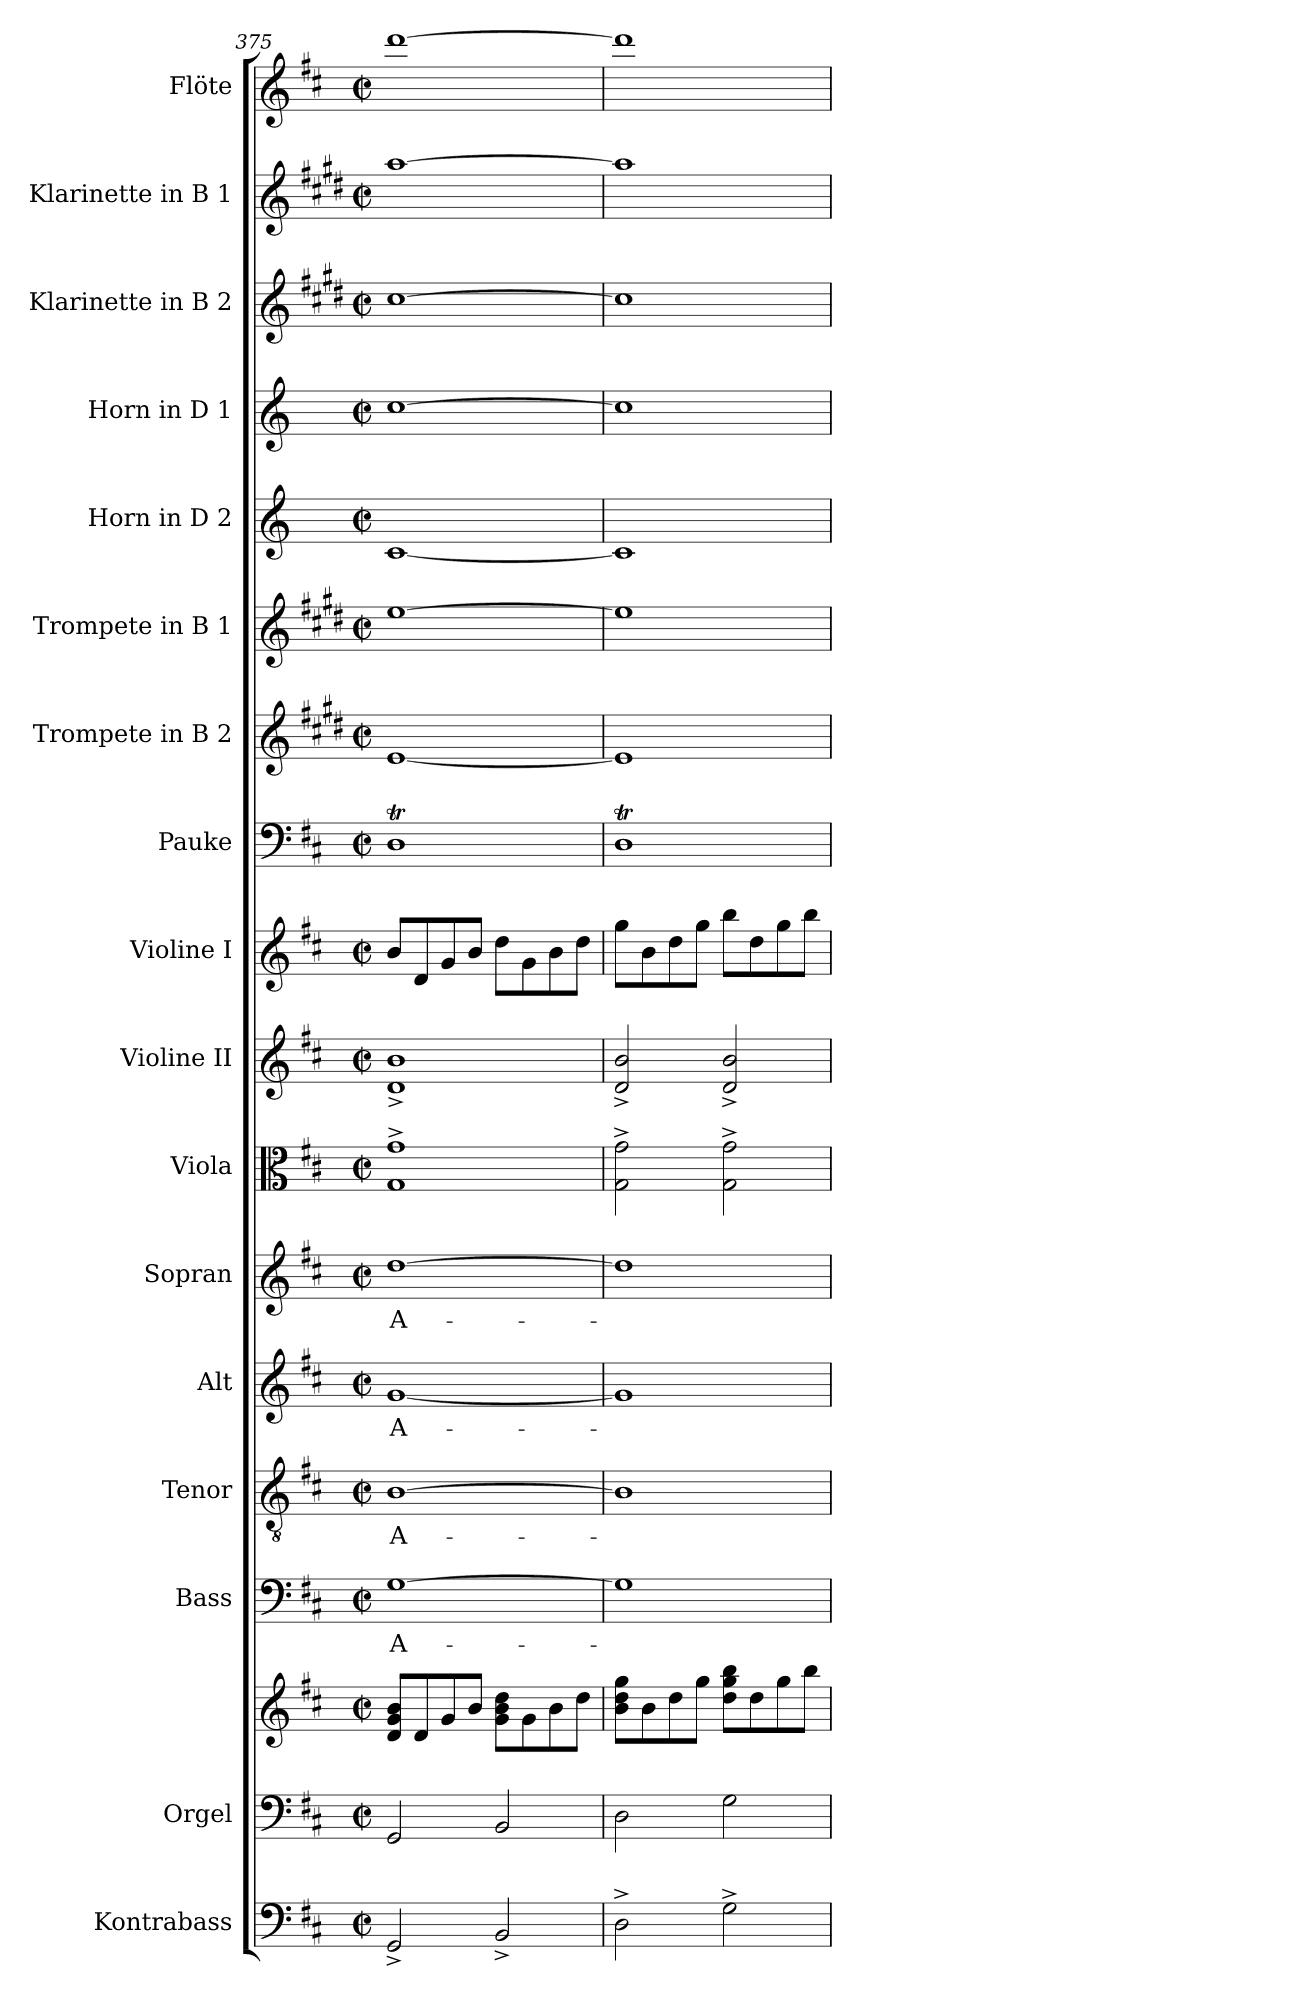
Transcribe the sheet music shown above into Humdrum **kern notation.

**kern	**kern	**kern	**kern	**text	**kern	**text	**kern	**text	**kern	**text	**kern	**kern	**kern	**kern	**kern	**kern	**kern	**kern	**kern	**kern	**kern
*part17	*part16	*part16	*part15	*part15	*part14	*part14	*part13	*part13	*part12	*part12	*part11	*part10	*part9	*part8	*part7	*part6	*part5	*part4	*part3	*part2	*part1
*staff18	*staff17	*staff16	*staff15	*staff15	*staff14	*staff14	*staff13	*staff13	*staff12	*staff12	*staff11	*staff10	*staff9	*staff8	*staff7	*staff6	*staff5	*staff4	*staff3	*staff2	*staff1
*I"Kontrabass	*I"Orgel	*	*I"Bass	*	*I"Tenor	*	*I"Alt	*	*I"Sopran	*	*I"Viola	*I"Violine II	*I"Violine I	*I"Pauke	*I"Trompete in B 2	*I"Trompete in B 1	*I"Horn in D 2	*I"Horn in D 1	*I"Klarinette in B 2	*I"Klarinette in B 1	*I"Flöte
*I'Kb.	*I'Org.	*	*I'B	*	*I'T	*	*I'A	*	*I'S	*	*I'Vla.	*I'Vl. II	*I'Vl. I	*I'Pk.	*I'Trp. 2	*I'Trp. 1	*I'Hrn. 2	*I'Hrn. 1	*I'Kl. 2	*I'Kl. 1	*I'Fl.
*clefF4	*clefF4	*clefG2	*clefF4	*	*clefGv2	*	*clefG2	*	*clefG2	*	*clefC3	*clefG2	*clefG2	*clefF4	*clefG2	*clefG2	*clefG2	*clefG2	*clefG2	*clefG2	*clefG2
*ITrd7c12	*	*	*	*	*	*	*	*	*	*	*	*	*	*	*ITrd1c2	*ITrd1c2	*ITrd-1c-2	*ITrd-1c-2	*ITrd1c2	*ITrd1c2	*
*k[f#c#]	*k[f#c#]	*k[f#c#]	*k[f#c#]	*	*k[f#c#]	*	*k[f#c#]	*	*k[f#c#]	*	*k[f#c#]	*k[f#c#]	*k[f#c#]	*k[f#c#]	*k[f#c#]	*k[f#c#]	*k[f#c#]	*k[f#c#]	*k[f#c#]	*k[f#c#]	*k[f#c#]
*D:	*D:	*D:	*D:	*	*D:	*	*D:	*	*D:	*	*D:	*D:	*D:	*D:	*D:	*D:	*D:	*D:	*D:	*D:	*D:
*M2/2	*M2/2	*M2/2	*M2/2	*	*M2/2	*	*M2/2	*	*M2/2	*	*M2/2	*M2/2	*M2/2	*M2/2	*M2/2	*M2/2	*M2/2	*M2/2	*M2/2	*M2/2	*M2/2
*met(c|)	*met(c|)	*met(c|)	*met(c|)	*	*met(c|)	*	*met(c|)	*	*met(c|)	*	*met(c|)	*met(c|)	*met(c|)	*met(c|)	*met(c|)	*met(c|)	*met(c|)	*met(c|)	*met(c|)	*met(c|)	*met(c|)
=375	=375	=375	=375	=375	=375	=375	=375	=375	=375	=375	=375	=375	=375	=375	=375	=375	=375	=375	=375	=375	=375
!	!	!	!	!LO:LY:b	!	!LO:LY:b	!	!LO:LY:b	!	!LO:LY:b	!	!	!	!	!	!	!	!	!	!	!
2GGG^</	2GG/	8d/ 8g/ 8b/L	[1G	A-	[1B	A-	[1g	A-	[1dd	A-	1G^> 1g^>	1d^< 1b^<	8b/L	1DT	[1d	[1dd	[1d	[1dd	[1b	[1gg	[1ddd
.	.	8d/	.	.	.	.	.	.	.	.	.	.	8d/	.	.	.	.	.	.	.	.
.	.	8g/	.	.	.	.	.	.	.	.	.	.	8g/	.	.	.	.	.	.	.	.
.	.	8b/J	.	.	.	.	.	.	.	.	.	.	8b/J	.	.	.	.	.	.	.	.
2BBB^</	2BB/	8g\ 8b\ 8dd\L	.	.	.	.	.	.	.	.	.	.	8dd\L	.	.	.	.	.	.	.	.
.	.	8g\	.	.	.	.	.	.	.	.	.	.	8g\	.	.	.	.	.	.	.	.
.	.	8b\	.	.	.	.	.	.	.	.	.	.	8b\	.	.	.	.	.	.	.	.
.	.	8dd\J	.	.	.	.	.	.	.	.	.	.	8dd\J	.	.	.	.	.	.	.	.
=376	=376	=376	=376	=376	=376	=376	=376	=376	=376	=376	=376	=376	=376	=376	=376	=376	=376	=376	=376	=376	=376
2DD^>\	2D\	8b\ 8dd\ 8gg\L	1G]	.	1B]	.	1g]	.	1dd]	.	2G\^> 2g\^>	2d/^< 2b/^<	8gg\L	1DT	1d]	1dd]	1d]	1dd]	1b]	1gg]	1ddd]
.	.	8b\	.	.	.	.	.	.	.	.	.	.	8b\	.	.	.	.	.	.	.	.
.	.	8dd\	.	.	.	.	.	.	.	.	.	.	8dd\	.	.	.	.	.	.	.	.
.	.	8gg\J	.	.	.	.	.	.	.	.	.	.	8gg\J	.	.	.	.	.	.	.	.
2GG^>\	2G\	8dd\ 8gg\ 8bb\L	.	.	.	.	.	.	.	.	2G\^> 2g\^>	2d/^< 2b/^<	8bb\L	.	.	.	.	.	.	.	.
.	.	8dd\	.	.	.	.	.	.	.	.	.	.	8dd\	.	.	.	.	.	.	.	.
.	.	8gg\	.	.	.	.	.	.	.	.	.	.	8gg\	.	.	.	.	.	.	.	.
.	.	8bb\J	.	.	.	.	.	.	.	.	.	.	8bb\J	.	.	.	.	.	.	.	.
=	=	=	=	=	=	=	=	=	=	=	=	=	=	=	=	=	=	=	=	=	=
*-	*-	*-	*-	*-	*-	*-	*-	*-	*-	*-	*-	*-	*-	*-	*-	*-	*-	*-	*-	*-	*-
